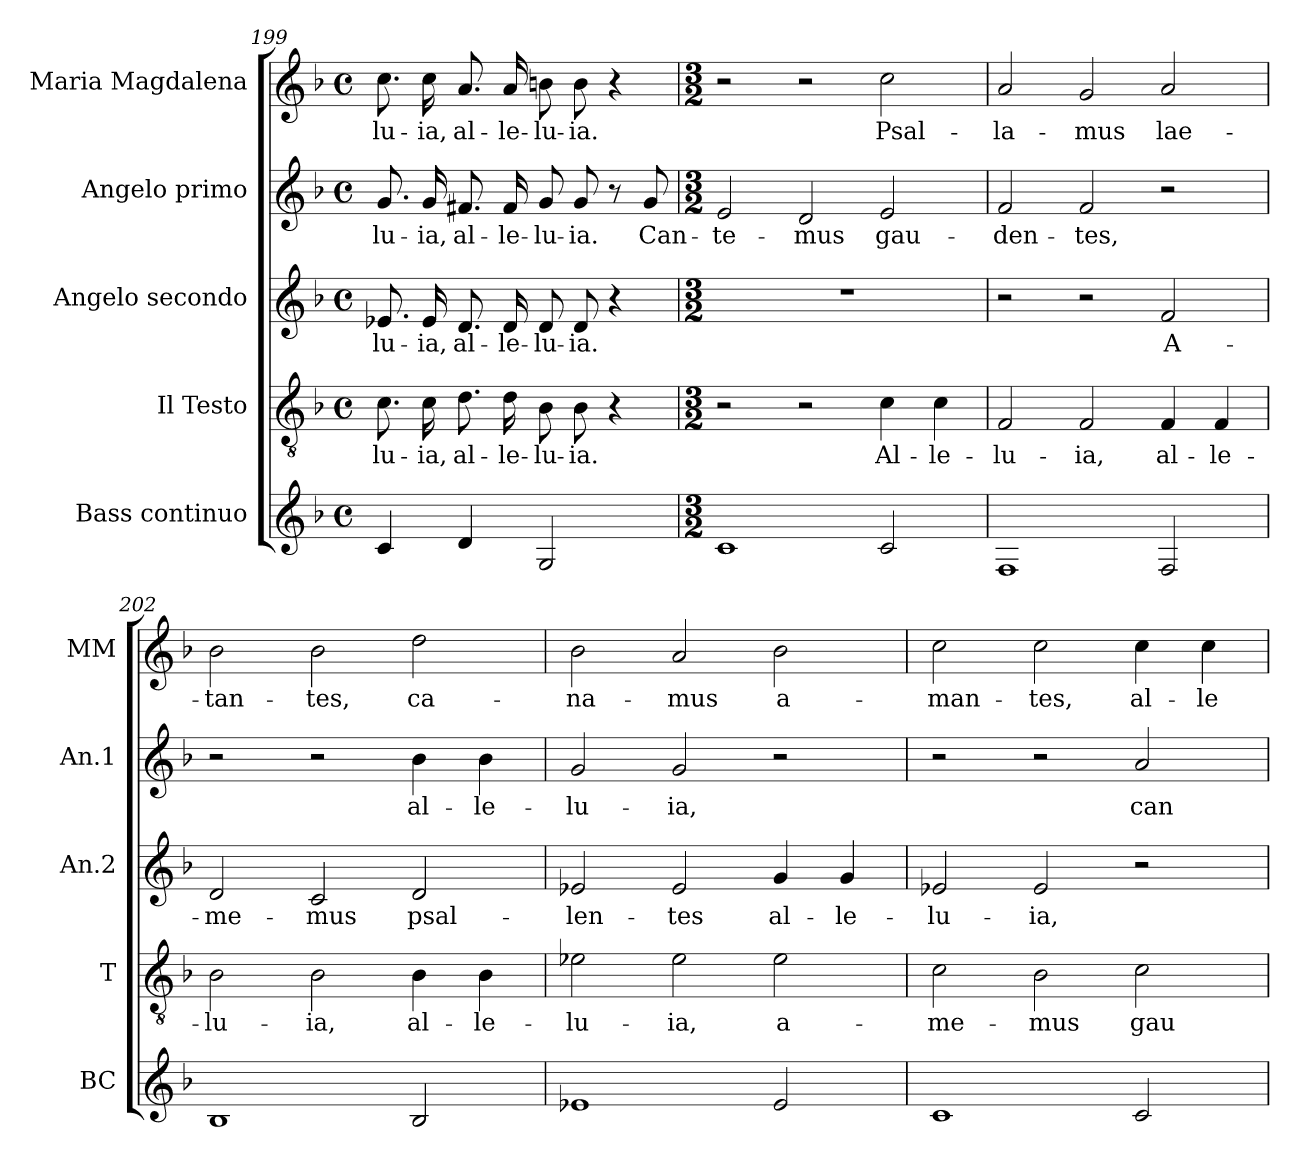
**kern	**kern	**text	**kern	**text	**kern	**text	**kern	**text
*part5	*part4	*part4	*part3	*part3	*part2	*part2	*part1	*part1
*staff5	*staff4	*staff4	*staff3	*staff3	*staff2	*staff2	*staff1	*staff1
*I"Bass continuo	*I"Il Testo	*	*I"Angelo  secondo	*	*I"Angelo  primo	*	*I"Maria  Magdalena	*
*I'BC	*I'T	*	*I'An.2	*	*I'An.1	*	*I'MM	*
*clefG2	*clefGv2	*	*clefG2	*	*clefG2	*	*clefG2	*
*k[b-]	*k[b-]	*	*k[b-]	*	*k[b-]	*	*k[b-]	*
*F:	*F:	*	*F:	*	*F:	*	*F:	*
*M4/4	*M4/4	*	*M4/4	*	*M4/4	*	*M4/4	*
*met(c)	*met(c)	*	*met(c)	*	*met(c)	*	*met(c)	*
=199	=199	=199	=199	=199	=199	=199	=199	=199
!	!	!LO:LY:b	!	!	!	!	!	!
!	!	!	!	!LO:LY:b	!	!	!	!
!	!	!	!	!	!	!LO:LY:b	!	!
!	!	!	!	!	!	!	!	!LO:LY:b
4c/	8.c\	-lu-	8.e-/	-lu-	8.g/	-lu-	8.cc\	-lu-
!	!	!LO:LY:b	!	!	!	!	!	!
!	!	!	!	!LO:LY:b	!	!	!	!
!	!	!	!	!	!	!LO:LY:b	!	!
!	!	!	!	!	!	!	!	!LO:LY:b
.	16c\	-ia,	16e-/	-ia,	16g/	-ia,	16cc\	-ia,
!	!	!LO:LY:b	!	!	!	!	!	!
!	!	!	!	!LO:LY:b	!	!	!	!
!	!	!	!	!	!	!LO:LY:b	!	!
!	!	!	!	!	!	!	!	!LO:LY:b
4d/	8.d\	al-	8.d/	al-	8.f#X/	al-	8.a/	al-
!	!	!LO:LY:b	!	!	!	!	!	!
!	!	!	!	!LO:LY:b	!	!	!	!
!	!	!	!	!	!	!LO:LY:b	!	!
!	!	!	!	!	!	!	!	!LO:LY:b
.	16d\	-le-	16d/	-le-	16f#/	-le-	16a/	-le-
!	!	!LO:LY:b	!	!	!	!	!	!
!	!	!	!	!LO:LY:b	!	!	!	!
!	!	!	!	!	!	!LO:LY:b	!	!
!	!	!	!	!	!	!	!	!LO:LY:b
2G/	8B-\	-lu-	8d/	-lu-	8g/	-lu-	8bn\	-lu-
!	!	!LO:LY:b	!	!	!	!	!	!
!	!	!	!	!LO:LY:b	!	!	!	!
!	!	!	!	!	!	!LO:LY:b	!	!
!	!	!	!	!	!	!	!	!LO:LY:b
.	8B-\	-ia.	8d/	-ia.	8g/	-ia.	8b\	-ia.
.	4r	.	4r	.	8r	.	4r	.
!	!	!	!	!	!	!LO:LY:b	!	!
.	.	.	.	.	8g/	Can-	.	.
!!LO:LB:g=z
=200	=200	=200	=200	=200	=200	=200	=200	=200
*M3/2	*M3/2	*	*M3/2	*	*M3/2	*	*M3/2	*
!	!	!	!	!	!	!LO:LY:b	!	!
1c	2r	.	1.r	.	2e/	-te-	2r	.
!	!	!	!	!	!	!LO:LY:b	!	!
.	2r	.	.	.	2d/	-mus	2r	.
!	!	!LO:LY:b	!	!	!	!	!	!
!	!	!	!	!	!	!LO:LY:b	!	!
!	!	!	!	!	!	!	!	!LO:LY:b
2c/	4c\	Al-	.	.	2e/	gau-	2cc\	Psal-
!	!	!LO:LY:b	!	!	!	!	!	!
.	4c\	-le-	.	.	.	.	.	.
=201	=201	=201	=201	=201	=201	=201	=201	=201
!	!	!LO:LY:b	!	!	!	!	!	!
!	!	!	!	!	!	!LO:LY:b	!	!
!	!	!	!	!	!	!	!	!LO:LY:b
1F	2F/	-lu-	2r	.	2f/	-den-	2a/	-la-
!	!	!LO:LY:b	!	!	!	!	!	!
!	!	!	!	!	!	!LO:LY:b	!	!
!	!	!	!	!	!	!	!	!LO:LY:b
.	2F/	-ia,	2r	.	2f/	-tes,	2g/	-mus
!	!	!LO:LY:b	!	!	!	!	!	!
!	!	!	!	!LO:LY:b	!	!	!	!
!	!	!	!	!	!	!	!	!LO:LY:b
2F/	4F/	al-	2f/	A-	2r	.	2a/	lae-
!	!	!LO:LY:b	!	!	!	!	!	!
.	4F/	-le-	.	.	.	.	.	.
=202	=202	=202	=202	=202	=202	=202	=202	=202
!	!	!LO:LY:b	!	!	!	!	!	!
!	!	!	!	!LO:LY:b	!	!	!	!
!	!	!	!	!	!	!	!	!LO:LY:b
1B-	2B-\	-lu-	2d/	-me-	2r	.	2b-\	-tan-
!	!	!LO:LY:b	!	!	!	!	!	!
!	!	!	!	!LO:LY:b	!	!	!	!
!	!	!	!	!	!	!	!	!LO:LY:b
.	2B-\	-ia,	2c/	-mus	2r	.	2b-\	-tes,
!	!	!LO:LY:b	!	!	!	!	!	!
!	!	!	!	!LO:LY:b	!	!	!	!
!	!	!	!	!	!	!LO:LY:b	!	!
!	!	!	!	!	!	!	!	!LO:LY:b
2B-/	4B-\	al-	2d/	psal-	4b-\	al-	2dd\	ca-
!	!	!LO:LY:b	!	!	!	!	!	!
!	!	!	!	!	!	!LO:LY:b	!	!
.	4B-\	-le-	.	.	4b-\	-le-	.	.
=203	=203	=203	=203	=203	=203	=203	=203	=203
!	!	!LO:LY:b	!	!	!	!	!	!
!	!	!	!	!LO:LY:b	!	!	!	!
!	!	!	!	!	!	!LO:LY:b	!	!
!	!	!	!	!	!	!	!	!LO:LY:b
1e-X	2e-X\	-lu-	2e-X/	-len-	2g/	-lu-	2b-\	-na-
!	!	!LO:LY:b	!	!	!	!	!	!
!	!	!	!	!LO:LY:b	!	!	!	!
!	!	!	!	!	!	!LO:LY:b	!	!
!	!	!	!	!	!	!	!	!LO:LY:b
.	2e-\	-ia,	2e-/	-tes	2g/	-ia,	2a/	-mus
!	!	!LO:LY:b	!	!	!	!	!	!
!	!	!	!	!LO:LY:b	!	!	!	!
!	!	!	!	!	!	!	!	!LO:LY:b
2e-/	2e-\	a-	4g/	al-	2r	.	2b-\	a-
!	!	!	!	!LO:LY:b	!	!	!	!
.	.	.	4g/	-le-	.	.	.	.
=204	=204	=204	=204	=204	=204	=204	=204	=204
!	!	!LO:LY:b	!	!	!	!	!	!
!	!	!	!	!LO:LY:b	!	!	!	!
!	!	!	!	!	!	!	!	!LO:LY:b
1c	2c\	-me-	2e-X/	-lu-	2r	.	2cc\	-man-
!	!	!LO:LY:b	!	!	!	!	!	!
!	!	!	!	!LO:LY:b	!	!	!	!
!	!	!	!	!	!	!	!	!LO:LY:b
.	2B-\	-mus	2e-/	-ia,	2r	.	2cc\	-tes,
!	!	!LO:LY:b	!	!	!	!	!	!
!	!	!	!	!	!	!LO:LY:b	!	!
!	!	!	!	!	!	!	!	!LO:LY:b
2c/	2c\	gau-	2r	.	2a/	can-	4cc\	al-
!	!	!	!	!	!	!	!	!LO:LY:b
.	.	.	.	.	.	.	4cc\	-le-
=	=	=	=	=	=	=	=	=
*-	*-	*-	*-	*-	*-	*-	*-	*-
